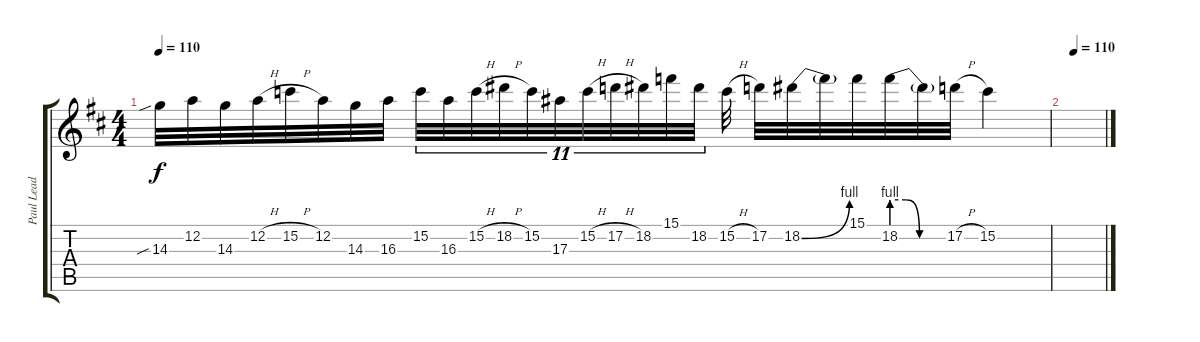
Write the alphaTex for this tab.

\track ("Paul Lead" "Paul Lead") {instrument overdrivenguitar}
\staff {score tabs}
\tuning (D4 A3 F3 C3 G2 D2) {hide}
\ts (4 4)
\tempo 110
\clef g2
\ks d
14.3{sib}.32{dy f} 12.2.32 14.3.32 12.2{h}.32 15.2{h}.32 12.2.32 14.3.32 16.3.32 15.2.32{tu (11 8)} 16.3.32{tu (11 8)} 15.2{h}.32{tu (11 8)} 18.2{h}.32{tu (11 8)} 15.2.32{tu (11 8)} 17.3.32{tu (11 8)} 15.2{h}.32{tu (11 8)} 17.2{h}.32{tu (11 8)} 18.2.32{tu (11 8)} 15.1.32{tu (11 8)} 18.2.32{tu (11 8)} 15.2{h}.32 17.2.32 18.2{be (bend 0 0 60 4)}.32 18.2{t}.32 15.1.32 18.2{be (custom 0 4 15 4 30 0 60 0)}.32 18.2{t}.32 17.2{h}.32 15.2.4 |
\tempo (110 0.25)
